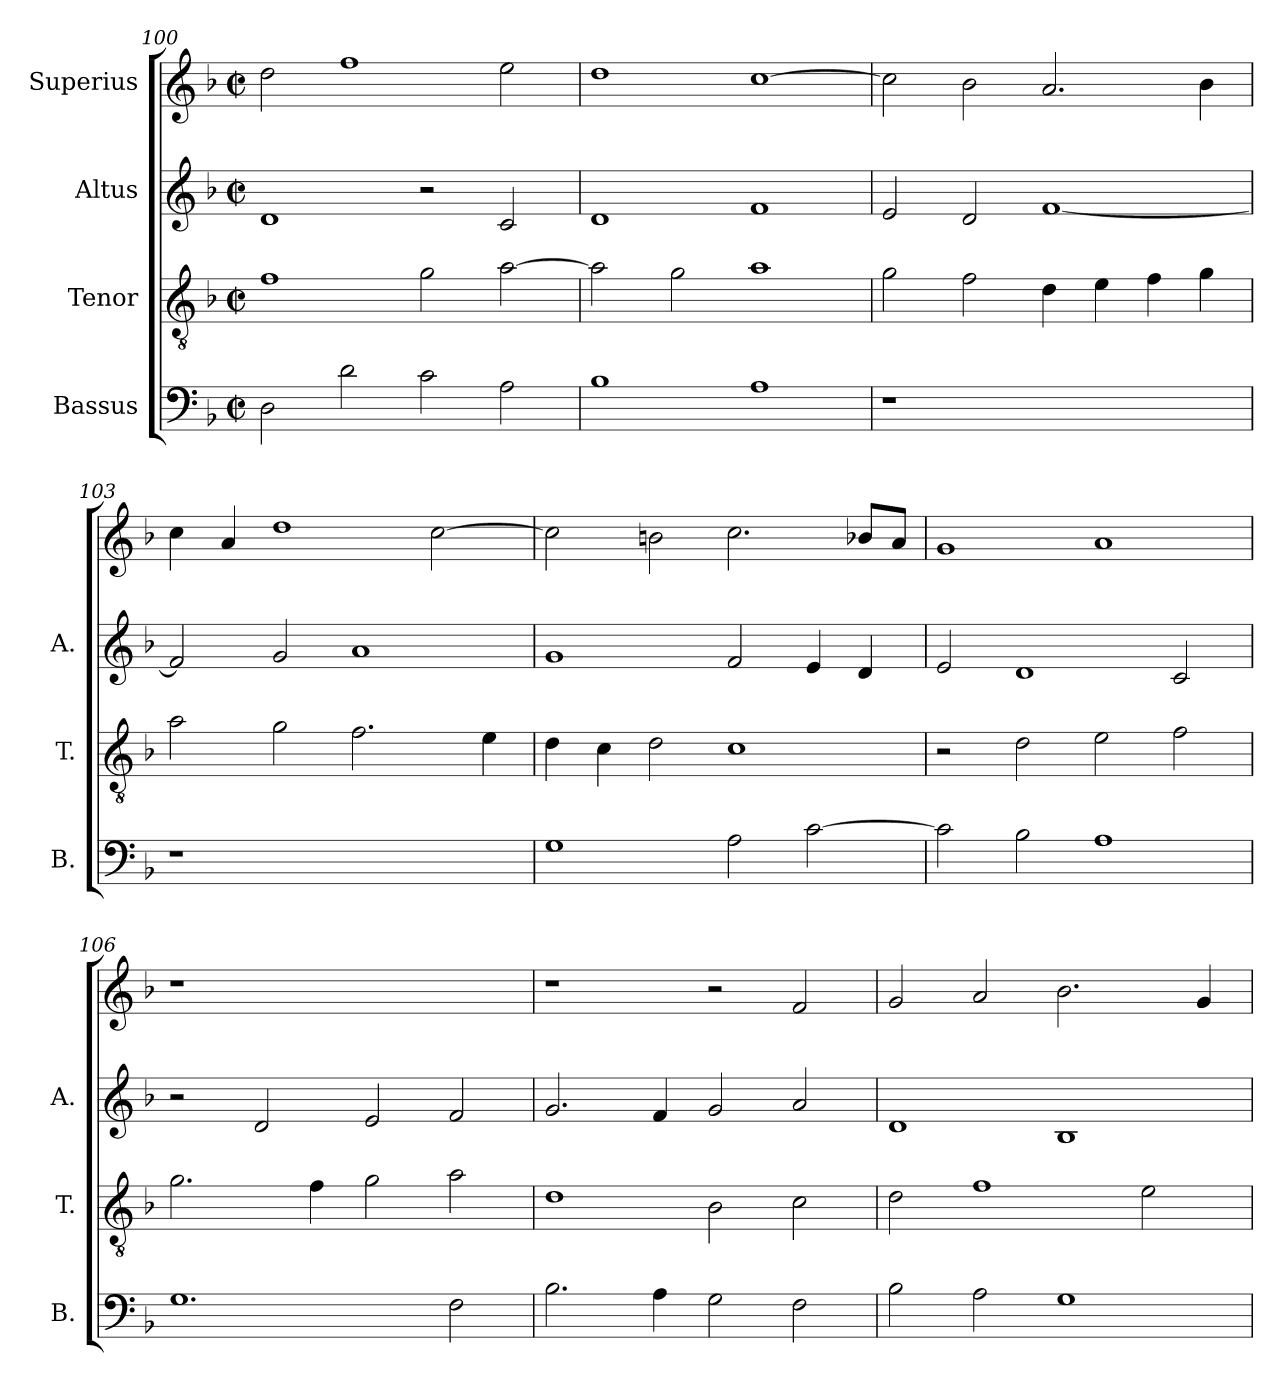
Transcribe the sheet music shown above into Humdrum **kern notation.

**kern	**kern	**kern	**kern
*part4	*part3	*part2	*part1
*staff4	*staff3	*staff2	*staff1
*I"Bassus	*I"Tenor	*I"Altus	*I"Superius
*I'B.	*I'T.	*I'A.	*
*clefF4	*clefGv2	*clefG2	*clefG2
*	*ITrd7c12	*	*
*k[b-]	*k[b-]	*k[b-]	*k[b-]
*F:	*F:	*F:	*F:
*M2/2	*M2/2	*M2/2	*M2/2
*met(c|)	*met(c|)	*met(c|)	*met(c|)
=100	=100	=100	=100
2Di\	1Fi	1di	2ddi\
2di\	.	.	1ffi
2ci\	2Gi\	2r	.
2Ai\	[>2Ai\	2ci/	2eei\
=101	=101	=101	=101
1B-i	2Ai\]	1di	1ddi
.	2Gi\	.	.
1Ai	1Ai	1fi	[>1cci
=102	=102	=102	=102
!LO:N:vis=1	!	!	!
1r	2Gi\	2ei/	2cci\]
.	2Fi\	2di/	2b-i\
1ryy	4Di\	[<1fi	2.ai/
.	4Ei\	.	.
.	4Fi\	.	.
.	4Gi\	.	4b-i\
!!LO:LB:g=z
=103	=103	=103	=103
!LO:N:vis=1	!	!	!
1r	2Ai\	2fi/]	4cci\
.	.	.	4ai/
.	2Gi\	2gi/	1ddi
1ryy	2.Fi\	1ai	.
.	.	.	[>2cci\
.	4Ei\	.	.
=104	=104	=104	=104
1Gi	4Di\	1gi	2cci\]
.	4Ci\	.	.
.	2Di\	.	2bni\
2Ai\	1Ci	2fi/	2.cci\
[>2ci\	.	4ei/	.
.	.	4di/	8b-i/L
.	.	.	8ai/J
=105	=105	=105	=105
2ci\]	2r	2ei/	1gi
2B-i\	2Di\	1di	.
1Ai	2Ei\	.	1ai
.	2Fi\	2ci/	.
=106	=106	=106	=106
!	!	!	!LO:N:vis=1
1.Gi	2.Gi\	2r	1r
.	.	2di/	.
.	4Fi\	.	.
.	2Gi\	2ei/	1ryy
2Fi\	2Ai\	2fi/	.
=107	=107	=107	=107
2.B-i\	1Di	2.gi/	1r
4Ai\	.	4fi/	.
2Gi\	2BB-i\	2gi/	2r
2Fi\	2Ci\	2ai/	2fi/
!!LO:PB:g=z
=108	=108	=108	=108
2B-i\	2Di\	1di	2gi/
2Ai\	1Fi	.	2ai/
1Gi	.	1B-i	2.b-i\
.	2Ei\	.	.
.	.	.	4gi/
=	=	=	=
*-	*-	*-	*-
